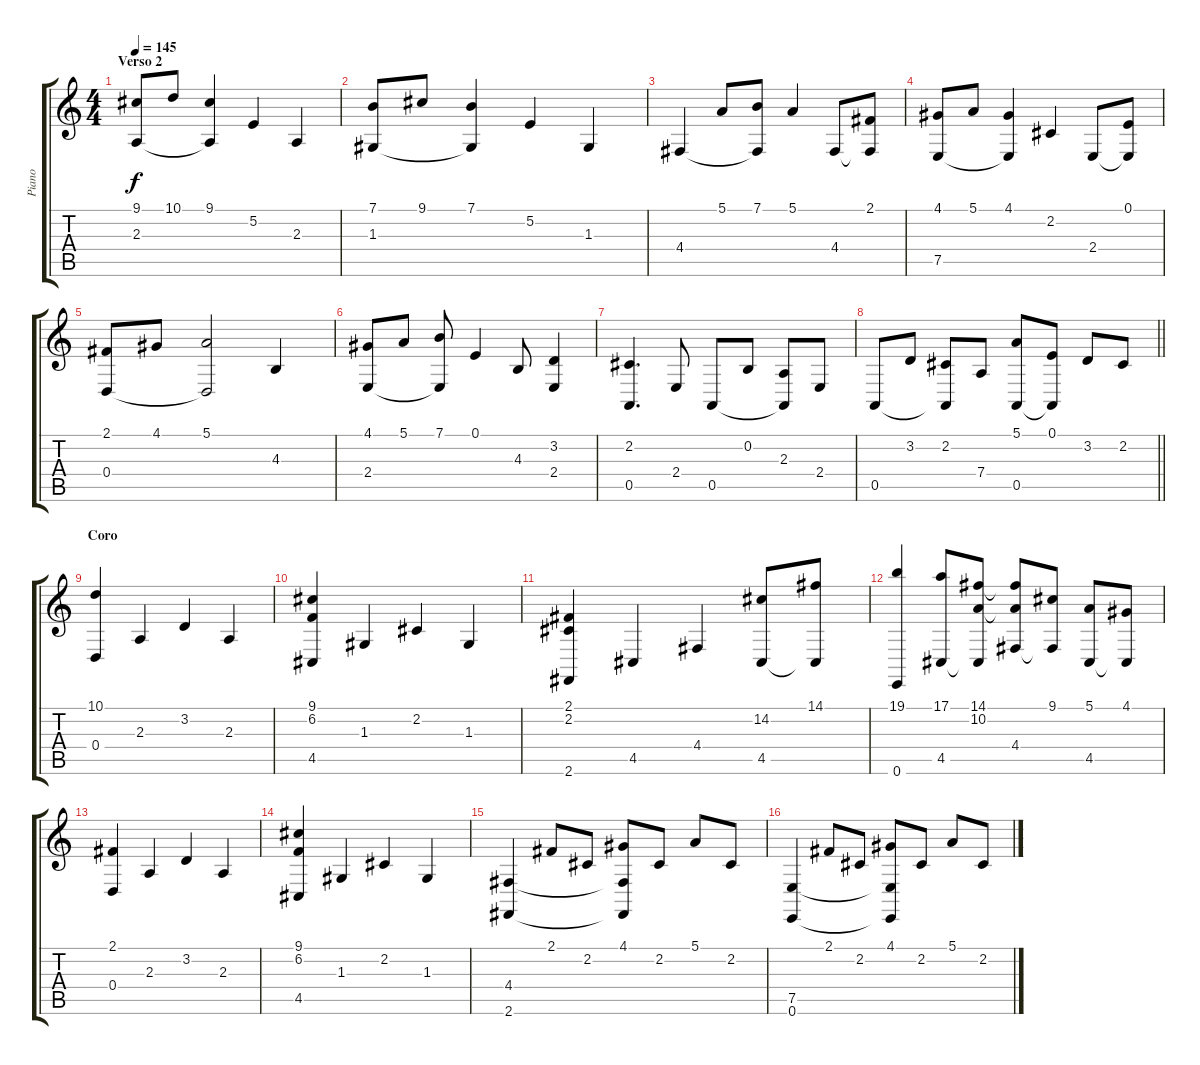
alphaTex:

\track ("Piano" "Piano") {instrument brightacousticpiano}
\staff {score tabs}
\tuning (E4 B3 G3 D3 A2 E2) {hide}
\ts (4 4)
\section ("" "Verso 2")
\tempo 145
\clef g2
\ks c
(9.1 2.3).8{dy f} 10.1.8 (9.1 2.3{t}).4 5.2.4 2.3.4 |
(7.1 1.3).8 9.1.8 (7.1 1.3{t}).4 5.2.4 1.3.4 |
4.4.4 5.1.8 (7.1 4.4{t}).8 5.1.4 4.4.8 (2.1 4.4{t}).8 |
(4.1 7.5).8 5.1.8 (4.1 7.5{t}).4 2.2.4 2.4.8 (0.1 2.4{t}).8 |
(2.1 0.4).8 4.1.8 (5.1 0.4{t}).2 4.3.4 |
(4.1 2.4).8 5.1.8 (7.1 2.4{t}).8 0.1.4 4.3.8 (3.2 2.4).4 |
(2.2 0.5).4{d} 2.4.8 0.5.8 0.2.8 (2.3 0.5{t}).8 2.4.8 |
\barLineRight lightlight
0.5.8 3.2.8 (2.2 0.5{t}).8 7.4.8 (5.1 0.5).8 (0.1 0.5{t}).8 3.2.8 2.2.8 |
\section ("" "Coro")
(10.1 0.4).4 2.3.4 3.2.4 2.3.4 |
(9.1 6.2 4.5).4 1.3.4 2.2.4 1.3.4 |
(2.1 2.2 2.6).4 4.5.4 4.4.4 (14.2 4.5).8 (14.1 4.5{t}).8 |
(19.1 0.6).4 (17.1 4.5).8 (14.1 10.2 4.5{t}).8 (14.1{t} 10.2{t} 4.4).8 (9.1 4.4{t}).8 (5.1 4.5).8 (4.1 4.5{t}).8 |
(2.1 0.4).4 2.3.4 3.2.4 2.3.4 |
(9.1 6.2 4.5).4 1.3.4 2.2.4 1.3.4 |
(4.4 2.6).4 2.1.8 2.2.8 (4.1 4.4{t} 2.6{t}).8 2.2.8 5.1.8 2.2.8 |
(7.5 0.6).4 2.1.8 2.2.8 (4.1 7.5{t} 0.6{t}).8 2.2.8 5.1.8 2.2.8
